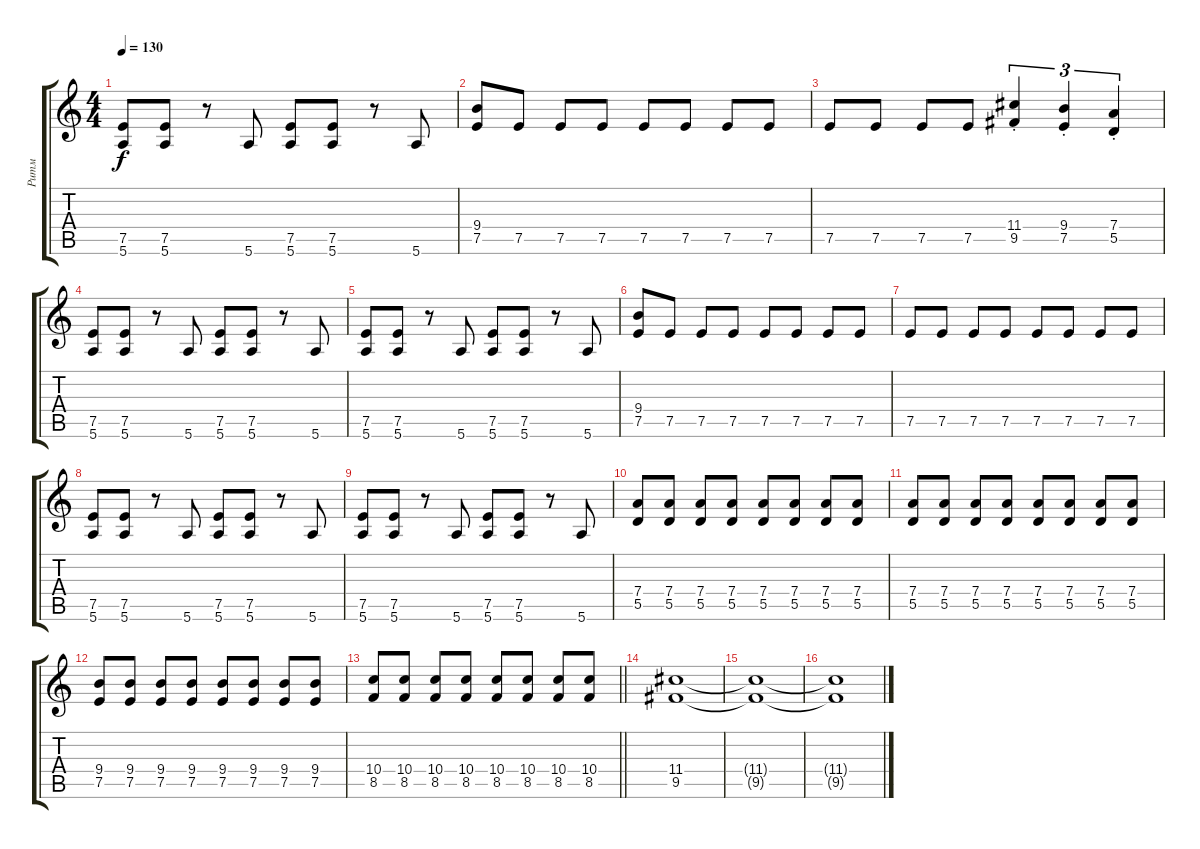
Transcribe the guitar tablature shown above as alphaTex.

\track ("Ритм" "Ритм") {instrument distortionguitar}
\staff {score tabs}
\tuning (E4 B3 G3 D3 A2 E2) {hide}
\ts (4 4)
\tempo 130
\clef g2
\ks c
(7.5 5.6).8{dy f} (7.5 5.6).8 r.8 5.6.8 (7.5 5.6).8 (7.5 5.6).8 r.8 5.6.8 |
(9.4 7.5).8 7.5.8 7.5.8 7.5.8 7.5.8 7.5.8 7.5.8 7.5.8 |
7.5.8 7.5.8 7.5.8 7.5.8 (11.4{st} 9.5{st}).4{tu (3 2)} (9.4{st} 7.5{st}).4{tu (3 2)} (7.4{st} 5.5{st}).4{tu (3 2)} |
(7.5 5.6).8 (7.5 5.6).8 r.8 5.6.8 (7.5 5.6).8 (7.5 5.6).8 r.8 5.6.8 |
(7.5 5.6).8 (7.5 5.6).8 r.8 5.6.8 (7.5 5.6).8 (7.5 5.6).8 r.8 5.6.8 |
(9.4 7.5).8 7.5.8 7.5.8 7.5.8 7.5.8 7.5.8 7.5.8 7.5.8 |
7.5.8 7.5.8 7.5.8 7.5.8 7.5.8 7.5.8 7.5.8 7.5.8 |
(7.5 5.6).8 (7.5 5.6).8 r.8 5.6.8 (7.5 5.6).8 (7.5 5.6).8 r.8 5.6.8 |
(7.5 5.6).8 (7.5 5.6).8 r.8 5.6.8 (7.5 5.6).8 (7.5 5.6).8 r.8 5.6.8 |
(7.4 5.5).8 (7.4 5.5).8 (7.4 5.5).8 (7.4 5.5).8 (7.4 5.5).8 (7.4 5.5).8 (7.4 5.5).8 (7.4 5.5).8 |
(7.4 5.5).8 (7.4 5.5).8 (7.4 5.5).8 (7.4 5.5).8 (7.4 5.5).8 (7.4 5.5).8 (7.4 5.5).8 (7.4 5.5).8 |
(9.4 7.5).8 (9.4 7.5).8 (9.4 7.5).8 (9.4 7.5).8 (9.4 7.5).8 (9.4 7.5).8 (9.4 7.5).8 (9.4 7.5).8 |
\barLineRight lightlight
(10.4 8.5).8 (10.4 8.5).8 (10.4 8.5).8 (10.4 8.5).8 (10.4 8.5).8 (10.4 8.5).8 (10.4 8.5).8 (10.4 8.5).8 |
(11.4 9.5).1{volume 0} |
(11.4{t} 9.5{t}).1 |
(11.4{t} 9.5{t}).1
